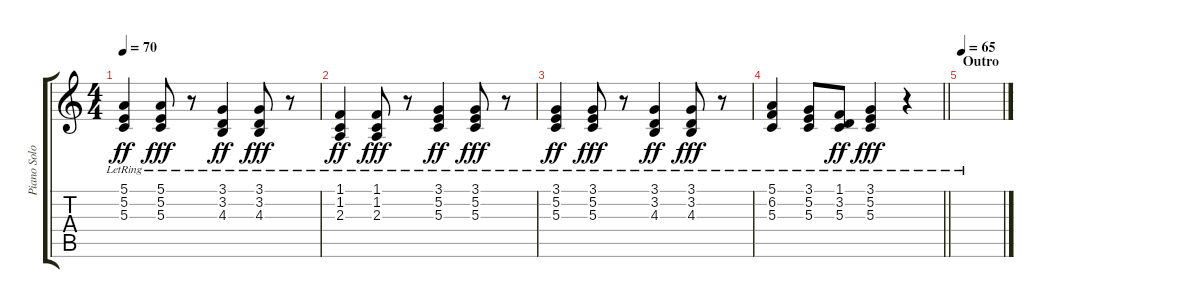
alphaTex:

\track ("Piano Solo (Paul McCartney)" "Piano Solo") {instrument acousticgrandpiano}
\staff {score tabs}
\tuning (E4 B3 G3 D3 A2 E2) {hide}
\ts (4 4)
\tempo 70
\clef g2
\ks c
(5.1{lr} 5.2{lr} 5.3{lr}).4{dy ff} (5.1{lr} 5.2{lr} 5.3{lr}).8{dy fff} r.8 (3.1{lr} 3.2{lr} 4.3{lr}).4{dy ff} (3.1{lr} 3.2{lr} 4.3{lr}).8{dy fff} r.8 |
(1.1{lr} 1.2{lr} 2.3{lr}).4{dy ff} (1.1{lr} 1.2{lr} 2.3{lr}).8{dy fff} r.8 (3.1{lr} 5.2{lr} 5.3{lr}).4{dy ff} (3.1{lr} 5.2{lr} 5.3{lr}).8{dy fff} r.8 |
(3.1{lr} 5.2{lr} 5.3{lr}).4{dy ff} (3.1{lr} 5.2{lr} 5.3{lr}).8{dy fff} r.8 (3.1{lr} 3.2{lr} 4.3{lr}).4{dy ff} (3.1{lr} 3.2{lr} 4.3{lr}).8{dy fff} r.8 |
\barLineRight lightlight
(5.1{lr} 6.2{lr} 5.3{lr}).4 (3.1{lr} 5.2{lr} 5.3{lr}).8 (1.1{lr} 3.2{lr} 5.3{lr}).8{dy ff} (3.1{lr} 5.2{lr} 5.3{lr}).4{dy fff} r.4 |
\section ("" "Outro")
\tempo 65
